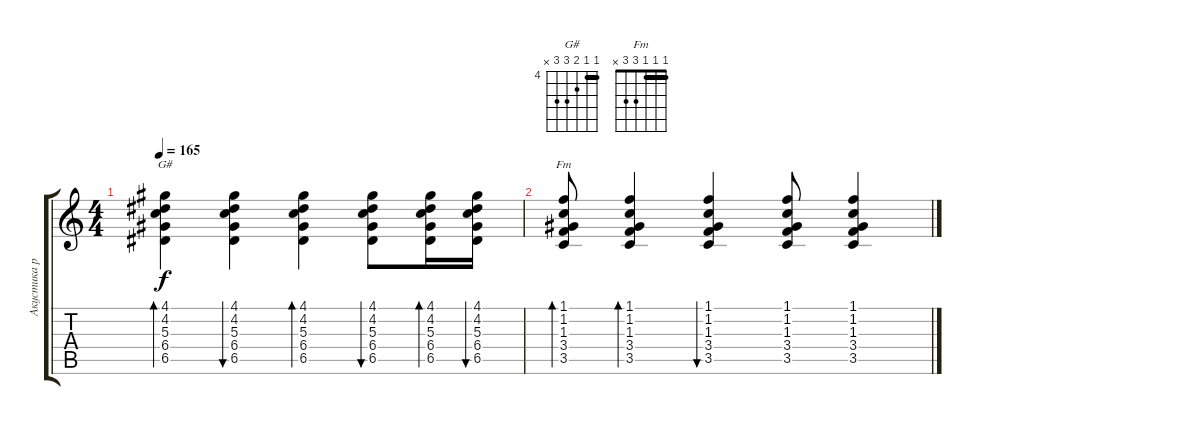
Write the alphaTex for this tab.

\track ("Акустика ритм" "Акустика р") {instrument acousticguitarsteel}
\staff {score tabs}
\tuning (E4 B3 G3 D3 A2 E2) {hide}
\chord ("G#" 4 4 5 6 6 x) {firstfret 4 barre 4}
\chord ("Fm" 1 1 1 3 3 x) {barre 1}
\ts (4 4)
\tempo 165
\clef g2
\ks c
(4.1 4.2 5.3 6.4 6.5).4{bd 60 ch "G#" dy f} (4.1 4.2 5.3 6.4 6.5).4{bu 60} (4.1 4.2 5.3 6.4 6.5).4{bd 60} (4.1 4.2 5.3 6.4 6.5).8{bu 60} (4.1 4.2 5.3 6.4 6.5).16{bd 60} (4.1 4.2 5.3 6.4 6.5).16{bu 60} |
(1.1 1.2 1.3 3.4 3.5).8{bd 60 ch "Fm"} (1.1 1.2 1.3 3.4 3.5).4{bd 60} (1.1 1.2 1.3 3.4 3.5).4{bu 60} (1.1 1.2 1.3 3.4 3.5).8 (1.1 1.2 1.3 3.4 3.5).4
